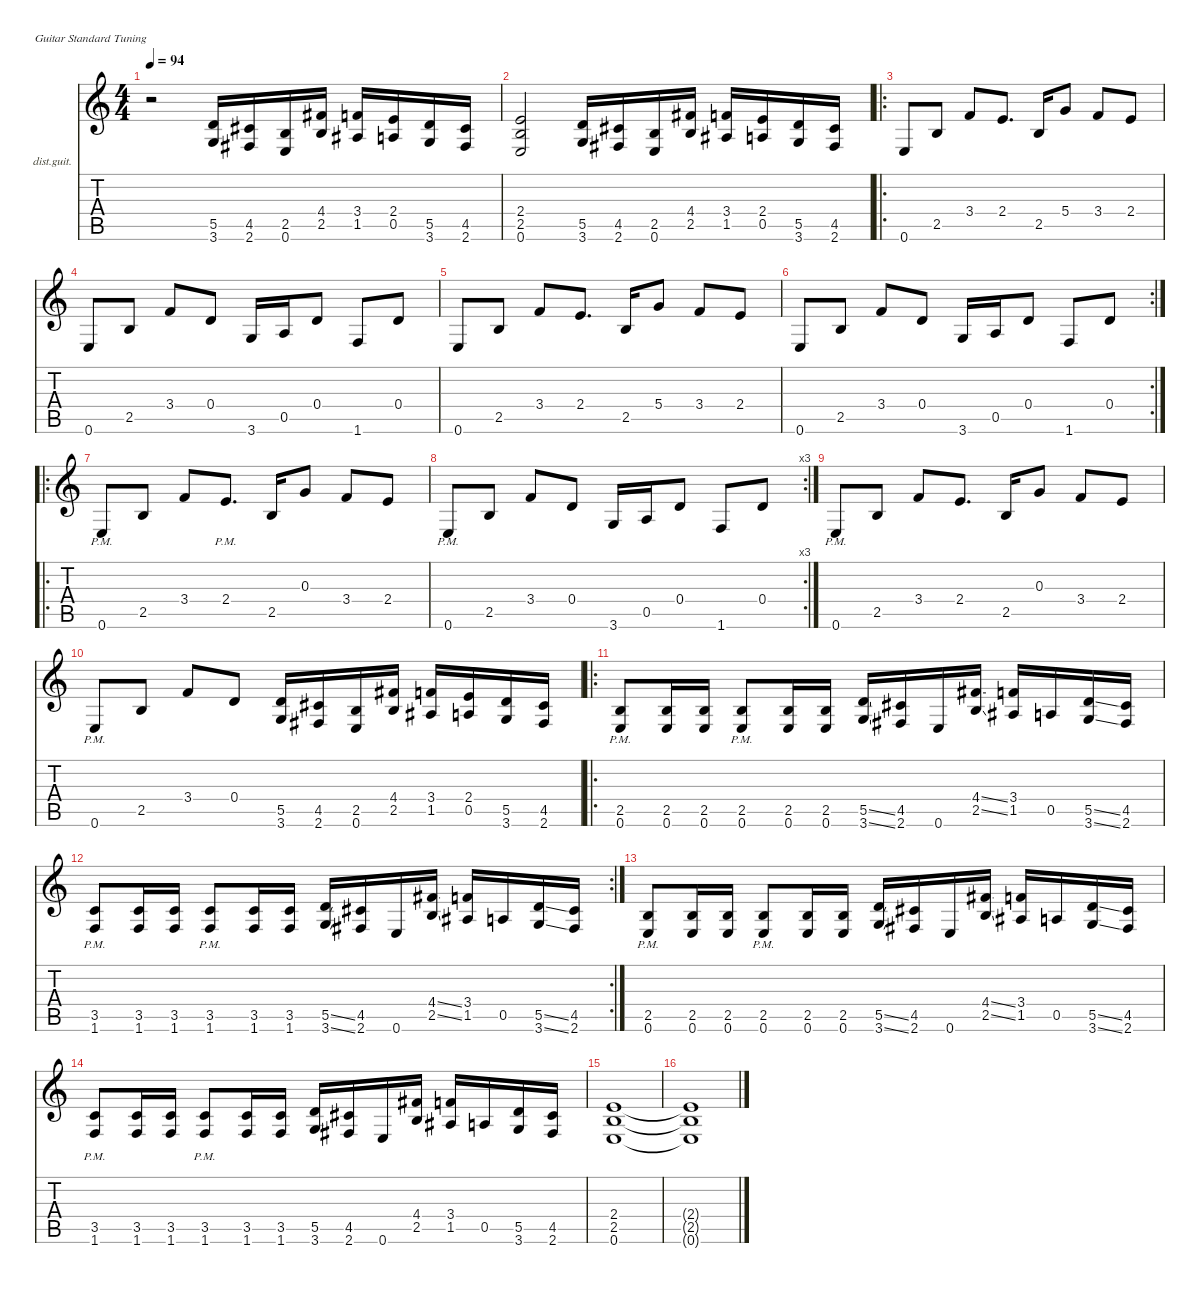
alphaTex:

\defaultSystemsLayout 4
\hideDynamics
\bracketExtendMode nobrackets
\firstSystemTrackNameOrientation horizontal
\otherSystemsTrackNameOrientation horizontal
\track ("James Hetfield" "dist.guit.") {instrument distortionguitar}
\staff {score tabs}
\tuning (E4 B3 G3 D3 A2 E2)
\ts (4 4)
\beaming (8 2 2 2 2)
\tempo 94
\clef g2
\ks c
r.2{dy f instrument distortionguitar beam Down} (5.5 3.6).16{beam Up} (4.5{acc #} 2.6{acc #}).16{beam Up} (2.5 0.6).16{beam Up} (4.4{acc #} 2.5).16{beam Up} (3.4 1.5{acc #}).16{beam Up} (2.4 0.5).16{beam Up} (5.5 3.6).16{beam Up} (4.5{acc #} 2.6{acc #}).16{beam Up} |
(2.4 2.5 0.6).2{beam Up} (5.5 3.6).16{beam Up} (4.5{acc #} 2.6{acc #}).16{beam Up} (2.5 0.6).16{beam Up} (4.4{acc #} 2.5).16{beam Up} (3.4 1.5{acc #}).16{beam Up} (2.4 0.5).16{beam Up} (5.5 3.6).16{beam Up} (4.5{acc #} 2.6{acc #}).16{beam Up} |
\ro
0.6.8{instrument electricguitarclean beam Up} 2.5.8{beam Up} 3.4.8{beam Up} 2.4.8{d beam Up} 2.5.16{beam Up} 5.4.8{beam Up} 3.4.8{beam Up} 2.4.8{beam Up} |
0.6.8{beam Up} 2.5.8{beam Up} 3.4.8{beam Up} 0.4.8{beam Up} 3.6.16{beam Up} 0.5.16{beam Up} 0.4.8{beam Up} 1.6.8{beam Up} 0.4.8{beam Up} |
0.6.8{beam Up} 2.5.8{beam Up} 3.4.8{beam Up} 2.4.8{d beam Up} 2.5.16{beam Up} 5.4.8{beam Up} 3.4.8{beam Up} 2.4.8{beam Up} |
\rc 2
0.6.8{beam Up} 2.5.8{beam Up} 3.4.8{beam Up} 0.4.8{beam Up} 3.6.16{beam Up} 0.5.16{beam Up} 0.4.8{beam Up} 1.6.8{beam Up} 0.4.8{beam Up} |
\ro
0.6{pm}.8{instrument distortionguitar beam Up} 2.5.8{beam Up} 3.4.8{beam Up} 2.4{pm}.8{d beam Up} 2.5.16{beam Up} 0.3.8{beam Up} 3.4.8{beam Up} 2.4.8{beam Up} |
\rc 3
0.6{pm}.8{beam Up} 2.5.8{beam Up} 3.4.8{beam Up} 0.4.8{beam Up} 3.6.16{beam Up} 0.5.16{beam Up} 0.4.8{beam Up} 1.6.8{beam Up} 0.4.8{beam Up} |
0.6{pm}.8{beam Up} 2.5.8{beam Up} 3.4.8{beam Up} 2.4.8{d beam Up} 2.5.16{beam Up} 0.3.8{beam Up} 3.4.8{beam Up} 2.4.8{beam Up} |
0.6{pm}.8{beam Up} 2.5.8{beam Up} 3.4.8{beam Up} 0.4.8{beam Up} (5.5 3.6).16{beam Up} (4.5{acc #} 2.6{acc #}).16{beam Up} (2.5 0.6).16{beam Up} (4.4{acc #} 2.5).16{beam Up} (3.4 1.5{acc #}).16{beam Up} (2.4 0.5).16{beam Up} (5.5 3.6).16{beam Up} (4.5{acc #} 2.6{acc #}).16{beam Up} |
\ro
(2.5 0.6{pm}).8{beam Up} (2.5 0.6).16{beam Up} (2.5 0.6).16{beam Up} (2.5 0.6{pm}).8{beam Up} (2.5 0.6).16{beam Up} (2.5 0.6).16{beam Up} (5.5{ss} 3.6{ss}).16{beam Up} (4.5{acc #} 2.6{acc #}).16{beam Up} 0.6.16{beam Up} (4.4{ss acc #} 2.5{ss}).16{beam Up} (3.4 1.5{acc #}).16{beam Up} 0.5.16{beam Up} (5.5{ss} 3.6{ss}).16{beam Up} (4.5{acc #} 2.6{acc #}).16{beam Up} |
\rc 2
(3.5{pm} 1.6).8{beam Up} (3.5 1.6).16{beam Up} (3.5 1.6).16{beam Up} (3.5{pm} 1.6).8{beam Up} (3.5 1.6).16{beam Up} (3.5 1.6).16{beam Up} (5.5{ss} 3.6{ss}).16{beam Up} (4.5{acc #} 2.6{acc #}).16{beam Up} 0.6.16{beam Up} (4.4{ss acc #} 2.5{ss}).16{beam Up} (3.4 1.5{acc #}).16{beam Up} 0.5.16{beam Up} (5.5{ss} 3.6{ss}).16{beam Up} (4.5{acc #} 2.6{acc #}).16{beam Up} |
(2.5{pm} 0.6).8{beam Up} (2.5 0.6).16{beam Up} (2.5 0.6).16{beam Up} (2.5{pm} 0.6).8{beam Up} (2.5 0.6).16{beam Up} (2.5 0.6).16{beam Up} (5.5{ss} 3.6{ss}).16{beam Up} (4.5{acc #} 2.6{acc #}).16{beam Up} 0.6.16{beam Up} (4.4{ss acc #} 2.5{ss}).16{beam Up} (3.4 1.5{acc #}).16{beam Up} 0.5.16{beam Up} (5.5{ss} 3.6{ss}).16{beam Up} (4.5{acc #} 2.6{acc #}).16{beam Up} |
(3.5{pm} 1.6).8{beam Up} (3.5 1.6).16{beam Up} (3.5 1.6).16{beam Up} (3.5{pm} 1.6).8{beam Up} (3.5 1.6).16{beam Up} (3.5 1.6).16{beam Up} (5.5 3.6).16{beam Up} (4.5{acc #} 2.6{acc #}).16{beam Up} 0.6.16{beam Up} (4.4{acc #} 2.5).16{beam Up} (3.4 1.5{acc #}).16{beam Up} 0.5.16{beam Up} (5.5 3.6).16{beam Up} (4.5{acc #} 2.6{acc #}).16{beam Up} |
(2.4 2.5 0.6).1{beam Up} |
(2.4{t} 2.5{t} 0.6{t}).1{beam Up}
